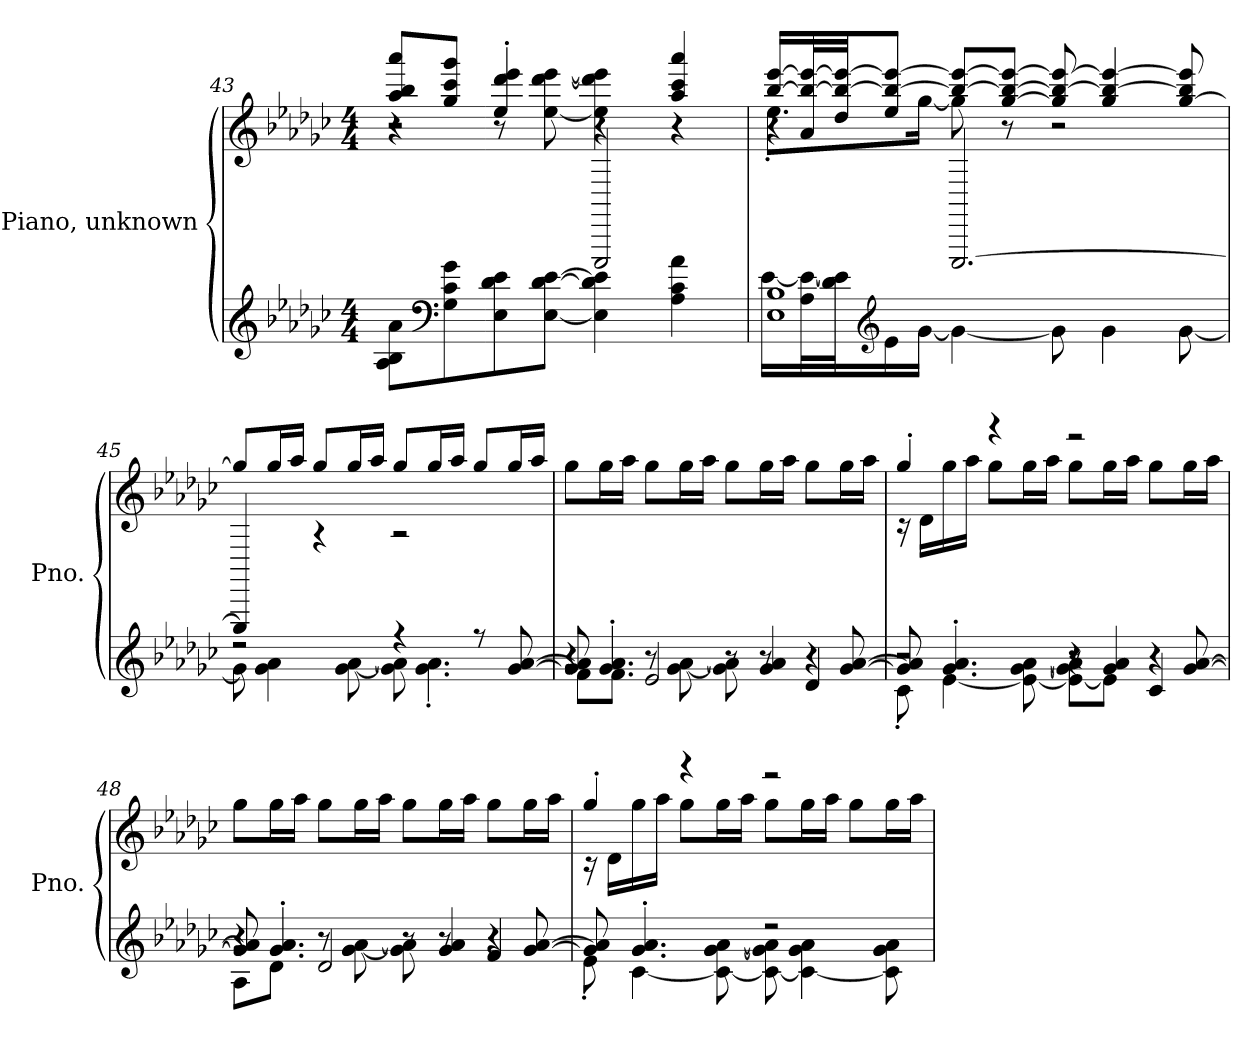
**kern	**kern
*part1	*part1
*staff2	*staff1
*I"Piano, unknown	*
*I'Pno.	*
*clefG2	*clefG2
*k[b-e-a-d-g-c-]	*k[b-e-a-d-g-c-]
*M4/4	*M4/4
=43	=43
*	*^
*	*	*^
8A-\ 8B-\ 8a-\L	8aa-/ 8bb-/ 8aaa-/L	4r	2r
*clefF4	*	*	*
8G-\ 8c-\ 8g-\	8gg-/ 8ccc-/ 8ggg-/J	.	.
8E-\ 8d-\ 8e-\	4ee-/' 4ddd-/' 4eee-/'	8r	.
[8E-\ [8d-\ [8e-\J	.	[8ee-\ [8ddd-\ [8eee-\	.
4E-\] 4d-\] 4e-\]	4r	4ee-\] 4ddd-\] 4eee-\]	2EEE-/
4A-\ 4c-\ 4a-\	4aa-/ 4ccc-/ 4aaa-/	4r	.
!!LO:LB:g=z	!!	!!
=44	=44	=44	=44
*^	*	*	*
1E- 1B-	[16e-\LL	[16bb-/ [16eee-/LL	8.ee-'\L	4r
.	32A-\ 32e-\_L	32a-/ 32bb-/_ 32eee-/_L	.	.
.	32d-\ 32e-\]J	32dd-/ 32bb-/_ 32eee-/_JJ	.	.
*clefG2	*	*	*	*
.	16e-\	8ee-/ 8bb-/_ 8eee-/_J	.	.
.	[16g-\JJ	.	[16gg-\Jk	.
.	4g-\_	8bb-/_ 8eee-/_L	8gg-\]	[2.EEE-/
.	.	[8gg-/ 8bb-/_ 8eee-/_J	8r	.
.	8g-\]	8gg-/] 8bb-/_ 8eee-/_	2r	.
.	4g-\	4gg-/ 4bb-/_ 4eee-/_	.	.
.	[8g-\	[8gg-/ 8bb-/] 8eee-/]	.	.
*	*	*	*v	*v
=45	=45	=45	=45
2r	8g-\]	8gg-/L]	4EEE-/]
.	4g-\ 4a-\	16gg-/L	.
.	.	16aa-/JJ	.
.	.	8gg-/L	4r
.	[8g-\ [8a-\	16gg-/L	.
.	.	16aa-/JJ	.
4r	8g-\] 8a-\]	8gg-/L	2r
.	4.g-\' 4.a-\'	16gg-/L	.
.	.	16aa-/JJ	.
8r	.	8gg-/L	.
[8g-/ [8a-/	.	16gg-/L	.
.	.	16aa-/JJ	.
*	*	*v	*v
!!LO:LB:g=z
=46	=46	=46
*	*^	*
8g-/] 8a-/]	8f\L	4r	8gg-\L
4.g-/' 4.a-/'	8f\J	.	16gg-\L
.	.	.	16aa-\JJ
.	8r	2e-/	8gg-\L
.	[8g-\ [8a-\	.	16gg-\L
.	.	.	16aa-\JJ
8r	8g-\] 8a-\]	.	8gg-\L
4g-/ 4a-/	8r	.	16gg-\L
.	.	.	16aa-\JJ
.	4r	4d-/	8gg-\L
[8g-/ [8a-/	.	.	16gg-\L
.	.	.	16aa-\JJ
=47	=47	=47	=47
*	*	*	*^
8g-/] 8a-/]	8c-'\	2r	4gg-'/	16r
.	.	.	.	16d-\LL
4.g-/' 4.a-/'	[4e-\	.	.	16gg-\
.	.	.	.	16aa-\JJ
.	.	.	4r	8gg-\L
.	8e-\_ [8g-\ [8a-\	.	.	16gg-\L
.	.	.	.	16aa-\JJ
8r	8e-\_ 8g-\] 8a-\]L	4r	2r	8gg-\L
4g-/ 4a-/	8e-\J]	.	.	16gg-\L
.	.	.	.	16aa-\JJ
.	4r	4c-/	.	8gg-\L
[8g-/ [8a-/	.	.	.	16gg-\L
.	.	.	.	16aa-\JJ
*	*	*	*v	*v
=48	=48	=48	=48
8g-/] 8a-/]	8A-\L	4r	8gg-\L
4.g-/' 4.a-/'	8d-\J	.	16gg-\L
.	.	.	16aa-\JJ
.	8r	2d-/	8gg-\L
.	[8g-\ [8a-\	.	16gg-\L
.	.	.	16aa-\JJ
8r	8g-\] 8a-\]	.	8gg-\L
4g-/ 4a-/	8r	.	16gg-\L
.	.	.	16aa-\JJ
.	4r	4f/	8gg-\L
[8g-/ [8a-/	.	.	16gg-\L
.	.	.	16aa-\JJ
*	*v	*v	*
!!LO:PB:g=z
=49	=49	=49
*	*	*^
8g-/] 8a-/]	8e-'\	4gg-'/	16r
.	.	.	16d-\LL
4.g-/' 4.a-/'	[4c-\	.	16gg-\
.	.	.	16aa-\JJ
.	.	4r	8gg-\L
.	8c-\_ [8g-\ [8a-\	.	16gg-\L
.	.	.	16aa-\JJ
2r	8c-\_ 8g-\] 8a-\]	2r	8gg-\L
.	4c-\_ 4g-\ 4a-\	.	16gg-\L
.	.	.	16aa-\JJ
.	.	.	8gg-\L
.	8c-\] 8g-\ 8a-\	.	16gg-\L
.	.	.	16aa-\JJ
*v	*v	*	*
*	*v	*v
=	=
*-	*-
